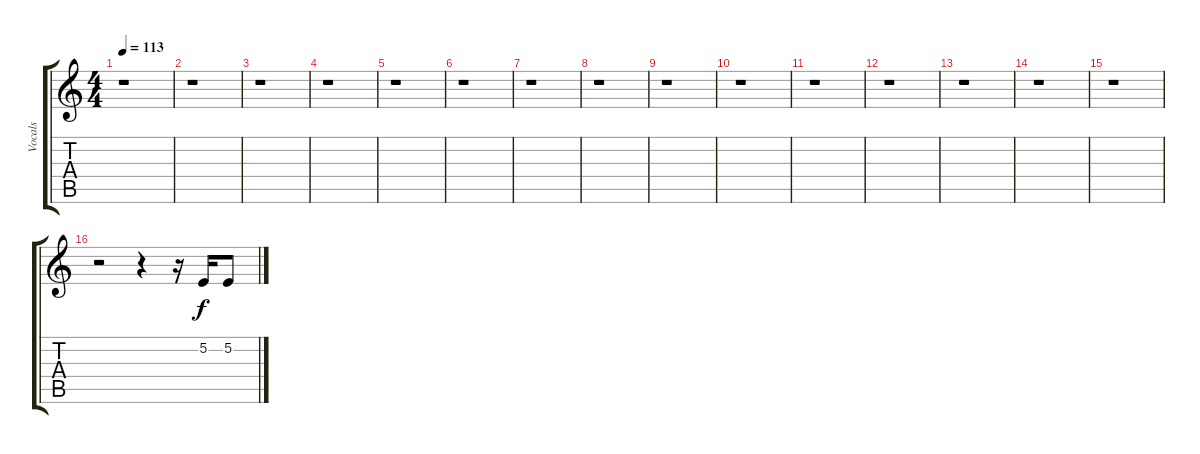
\track ("Vocals" "Vocals") {instrument lead6voice}
\staff {score tabs}
\tuning (E4 B3 G3 D3 A2 E2) {hide}
\ts (4 4)
\tempo 113
\clef g2
\ks c
r.1{dy f} |
r.1 |
r.1 |
r.1 |
r.1 |
r.1 |
r.1 |
r.1 |
r.1 |
r.1 |
r.1 |
r.1 |
r.1 |
r.1 |
r.1 |
r.2 r.4 r.16 5.2.16 5.2.8
